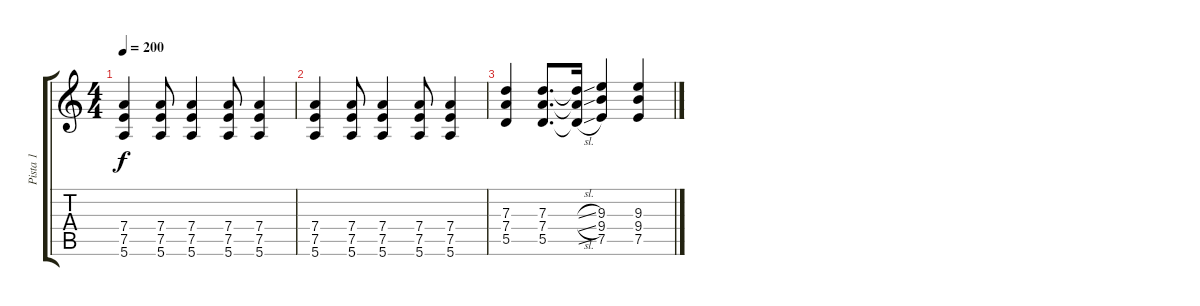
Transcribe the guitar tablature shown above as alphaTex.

\track ("Pista 1" "Pista 1") {instrument overdrivenguitar}
\staff {score tabs}
\tuning (E4 B3 G3 D3 A2 E2) {hide}
\ts (4 4)
\tempo 200
\clef g2
\ks c
(7.4 7.5 5.6).4{dy f} (7.4 7.5 5.6).8 (7.4 7.5 5.6).4 (7.4 7.5 5.6).8 (7.4 7.5 5.6).4 |
(7.4 7.5 5.6).4 (7.4 7.5 5.6).8 (7.4 7.5 5.6).4 (7.4 7.5 5.6).8 (7.4 7.5 5.6).4 |
(7.3 7.4 5.5).4 (7.3 7.4 5.5).8{d} (7.3{sl t} 7.4{sl t} 5.5{sl t}).16 (9.3 9.4 7.5).4 (9.3 9.4 7.5).4
